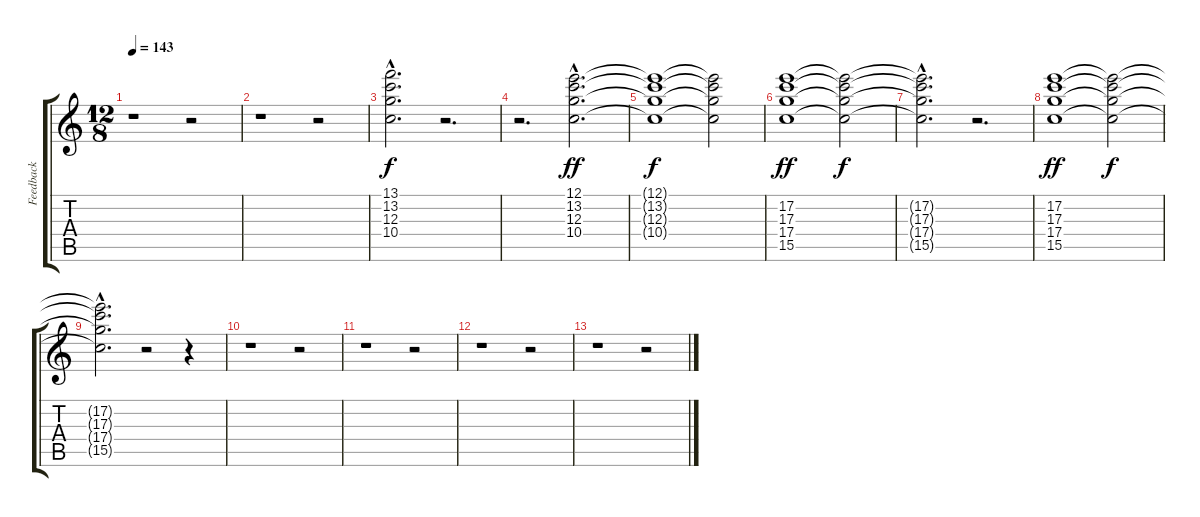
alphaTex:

\track ("Feedback" "Feedback") {instrument guitarharmonics}
\staff {score tabs}
\tuning (E4 B3 G3 D3 A2 E2) {hide}
\ts (12 8)
\tempo 143
\clef g2
\ks c
r.1{dy f} r.2 |
r.1 r.2 |
(13.1{hac} 13.2{hac} 12.3{hac} 10.4{hac}).2{d volume 0} r.2{d} |
r.2{d} (12.1{hac} 13.2{hac} 12.3{hac} 10.4{hac}).2{d dy ff volume 0} |
(12.1{t} 13.2{t} 12.3{t} 10.4{t}).1{dy f} (12.1{t} 13.2{t} 12.3{t} 10.4{t}).2 |
(17.2 17.3 17.4 15.5).1{dy ff volume 2} (17.2{t} 17.3{t} 17.4{t} 15.5{t}).2{dy f} |
(17.2{hac t} 17.3{hac t} 17.4{hac t} 15.5{hac t}).2{d} r.2{d} |
(17.2 17.3 17.4 15.5).1{dy ff volume 2} (17.2{t} 17.3{t} 17.4{t} 15.5{t}).2{dy f} |
(17.2{hac t} 17.3{hac t} 17.4{hac t} 15.5{hac t}).2{d} r.2 r.4 |
r.1 r.2 |
r.1 r.2 |
r.1 r.2 |
r.1 r.2
